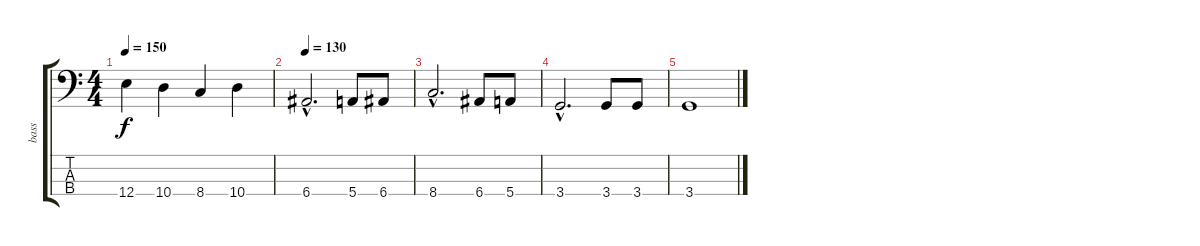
\track ("bass" "bass") {instrument slapbass2}
\staff {score tabs}
\tuning (G2 D2 A1 E1) {hide}
\ts (4 4)
\tempo 150
\clef f4
\ks c
12.4.4{dy f} 10.4.4 8.4.4 10.4.4 |
\tempo 130
6.4{hac}.2{d} 5.4.8 6.4.8 |
8.4{hac}.2{d} 6.4.8 5.4.8 |
3.4{hac}.2{d} 3.4.8 3.4.8 |
3.4.1
